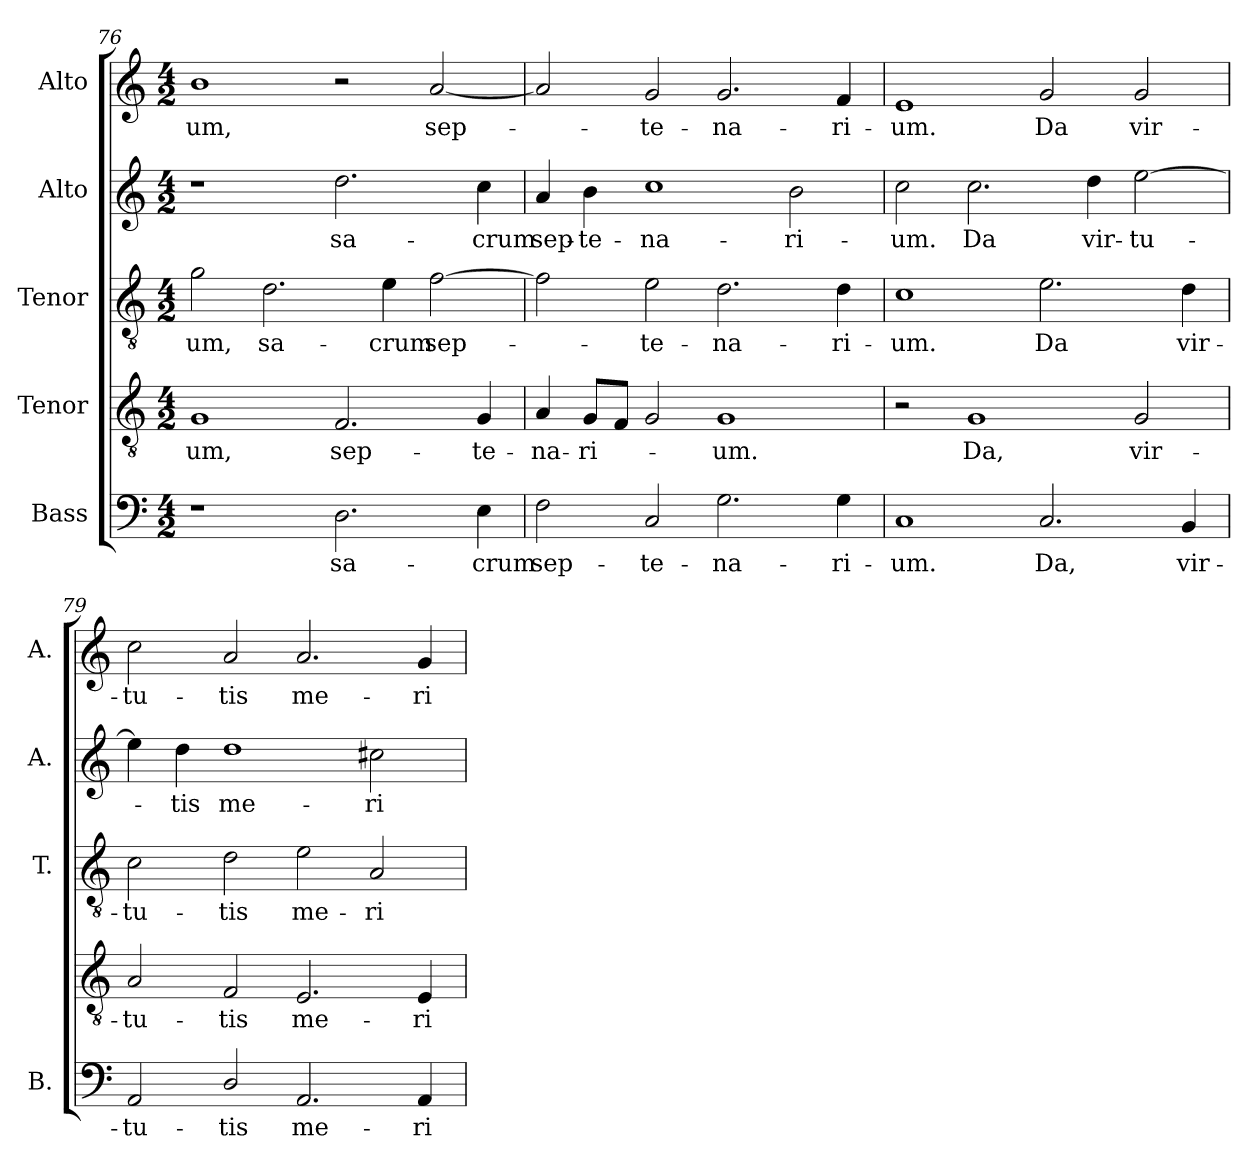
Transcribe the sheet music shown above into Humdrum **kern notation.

**kern	**text	**kern	**text	**kern	**text	**kern	**text	**kern	**text
*part5	*part5	*part4	*part4	*part3	*part3	*part2	*part2	*part1	*part1
*staff5	*staff5	*staff4	*staff4	*staff3	*staff3	*staff2	*staff2	*staff1	*staff1
*I"Bass	*	*I"Tenor	*	*I"Tenor	*	*I"Alto	*	*I"Alto	*
*I'B.	*	*	*	*I'T.	*	*I'A.	*	*I'A.	*
*clefF4	*	*clefGv2	*	*clefGv2	*	*clefG2	*	*clefG2	*
*	*	*ITrd7c12	*	*ITrd7c12	*	*	*	*	*
*k[]	*	*k[]	*	*k[]	*	*k[]	*	*k[]	*
*C:	*	*C:	*	*C:	*	*C:	*	*C:	*
*M4/2	*	*M4/2	*	*M4/2	*	*M4/2	*	*M4/2	*
=76	=76	=76	=76	=76	=76	=76	=76	=76	=76
!	!	!	!LO:LY:b:color=#000000	!	!	!	!	!	!
!	!	!	!	!	!LO:LY:b:color=#000000	!	!	!	!
!	!	!	!	!	!	!	!	!	!LO:LY:b:color=#000000
1r	.	1GGi	-um,	2Gi\	-um,	1r	.	1bi	-um,
!	!	!	!	!	!LO:LY:b:color=#000000	!	!	!	!
.	.	.	.	2.Di\	sa-	.	.	.	.
!	!LO:LY:b:color=#000000	!	!	!	!	!	!	!	!
!	!	!	!LO:LY:b:color=#000000	!	!	!	!	!	!
!	!	!	!	!	!	!	!LO:LY:b:color=#000000	!	!
2.Di\	sa-	2.FFi/	sep-	.	.	2.ddi\	sa-	2r	.
!	!	!	!	!	!LO:LY:b:color=#000000	!	!	!	!
.	.	.	.	4Ei\	-crum	.	.	.	.
!	!	!	!	!	!LO:LY:b:color=#000000	!	!	!	!
!	!	!	!	!	!	!	!	!	!LO:LY:b:color=#000000
.	.	.	.	[2Fi\	sep-	.	.	[2ai/	sep-
!	!LO:LY:b:color=#000000	!	!	!	!	!	!	!	!
!	!	!	!LO:LY:b:color=#000000	!	!	!	!	!	!
!	!	!	!	!	!	!	!LO:LY:b:color=#000000	!	!
4Ei\	-crum	4GGi/	-te-	.	.	4cci\	-crum	.	.
!!LO:PB:g=z
=77	=77	=77	=77	=77	=77	=77	=77	=77	=77
!	!LO:LY:b:color=#000000	!	!	!	!	!	!	!	!
!	!	!	!LO:LY:b:color=#000000	!	!	!	!	!	!
!	!	!	!	!	!	!	!LO:LY:b:color=#000000	!	!
2Fi\	sep-	4AAi/	-na-	2Fi\]	.	4ai/	sep-	2ai/]	.
!	!	!	!LO:LY:b:color=#000000	!	!	!	!	!	!
!	!	!	!	!	!	!	!LO:LY:b:color=#000000	!	!
.	.	8GGi/L	-ri-	.	.	4bi\	-te-	.	.
.	.	8FFi/J	.	.	.	.	.	.	.
!	!LO:LY:b:color=#000000	!	!	!	!	!	!	!	!
!	!	!	!	!	!LO:LY:b:color=#000000	!	!	!	!
!	!	!	!	!	!	!	!LO:LY:b:color=#000000	!	!
!	!	!	!	!	!	!	!	!	!LO:LY:b:color=#000000
2Ci/	-te-	2GGi/	.	2Ei\	-te-	1cci	-na-	2gi/	-te-
!	!LO:LY:b:color=#000000	!	!	!	!	!	!	!	!
!	!	!	!LO:LY:b:color=#000000	!	!	!	!	!	!
!	!	!	!	!	!LO:LY:b:color=#000000	!	!	!	!
!	!	!	!	!	!	!	!	!	!LO:LY:b:color=#000000
2.Gi\	-na-	1GGi	-um.	2.Di\	-na-	.	.	2.gi/	-na-
!	!	!	!	!	!	!	!LO:LY:b:color=#000000	!	!
.	.	.	.	.	.	2bi\	-ri-	.	.
!	!LO:LY:b:color=#000000	!	!	!	!	!	!	!	!
!	!	!	!	!	!LO:LY:b:color=#000000	!	!	!	!
!	!	!	!	!	!	!	!	!	!LO:LY:b:color=#000000
4Gi\	-ri-	.	.	4Di\	-ri-	.	.	4fi/	-ri-
=78	=78	=78	=78	=78	=78	=78	=78	=78	=78
!	!LO:LY:b:color=#000000	!	!	!	!	!	!	!	!
!	!	!	!	!	!LO:LY:b:color=#000000	!	!	!	!
!	!	!	!	!	!	!	!LO:LY:b:color=#000000	!	!
!	!	!	!	!	!	!	!	!	!LO:LY:b:color=#000000
1Ci	-um.	2r	.	1Ci	-um.	2cci\	-um.	1ei	-um.
!	!	!	!LO:LY:b:color=#000000	!	!	!	!	!	!
!	!	!	!	!	!	!	!LO:LY:b:color=#000000	!	!
.	.	1GGi	Da,	.	.	2.cci\	Da	.	.
!	!LO:LY:b:color=#000000	!	!	!	!	!	!	!	!
!	!	!	!	!	!LO:LY:b:color=#000000	!	!	!	!
!	!	!	!	!	!	!	!	!	!LO:LY:b:color=#000000
2.Ci/	Da,	.	.	2.Ei\	Da	.	.	2gi/	Da
!	!	!	!	!	!	!	!LO:LY:b:color=#000000	!	!
.	.	.	.	.	.	4ddi\	vir-	.	.
!	!	!	!LO:LY:b:color=#000000	!	!	!	!	!	!
!	!	!	!	!	!	!	!LO:LY:b:color=#000000	!	!
!	!	!	!	!	!	!	!	!	!LO:LY:b:color=#000000
.	.	2GGi/	vir-	.	.	[2eei\	-tu-	2gi/	vir-
!	!LO:LY:b:color=#000000	!	!	!	!	!	!	!	!
!	!	!	!	!	!LO:LY:b:color=#000000	!	!	!	!
4BBi/	vir-	.	.	4Di\	vir-	.	.	.	.
=79	=79	=79	=79	=79	=79	=79	=79	=79	=79
!	!LO:LY:b:color=#000000	!	!	!	!	!	!	!	!
!	!	!	!LO:LY:b:color=#000000	!	!	!	!	!	!
!	!	!	!	!	!LO:LY:b:color=#000000	!	!	!	!
!	!	!	!	!	!	!	!	!	!LO:LY:b:color=#000000
2AAi/	-tu-	2AAi/	-tu-	2Ci\	-tu-	4eei\]	.	2cci\	-tu-
!	!	!	!	!	!	!	!LO:LY:b:color=#000000	!	!
.	.	.	.	.	.	4ddi\	-tis	.	.
!	!LO:LY:b:color=#000000	!	!	!	!	!	!	!	!
!	!	!	!LO:LY:b:color=#000000	!	!	!	!	!	!
!	!	!	!	!	!LO:LY:b:color=#000000	!	!	!	!
!	!	!	!	!	!	!	!LO:LY:b:color=#000000	!	!
!	!	!	!	!	!	!	!	!	!LO:LY:b:color=#000000
2Di/	-tis	2FFi/	-tis	2Di\	-tis	1ddi	me-	2ai/	-tis
!	!LO:LY:b:color=#000000	!	!	!	!	!	!	!	!
!	!	!	!LO:LY:b:color=#000000	!	!	!	!	!	!
!	!	!	!	!	!LO:LY:b:color=#000000	!	!	!	!
!	!	!	!	!	!	!	!	!	!LO:LY:b:color=#000000
2.AAi/	me-	2.EEi/	me-	2Ei\	me-	.	.	2.ai/	me-
!	!	!	!	!	!LO:LY:b:color=#000000	!	!	!	!
!	!	!	!	!	!	!	!LO:LY:b:color=#000000	!	!
.	.	.	.	2AAi/	-ri-	2cc#Xi\	-ri-	.	.
!	!LO:LY:b:color=#000000	!	!	!	!	!	!	!	!
!	!	!	!LO:LY:b:color=#000000	!	!	!	!	!	!
!	!	!	!	!	!	!	!	!	!LO:LY:b:color=#000000
4AAi/	-ri-	4EEi/	-ri-	.	.	.	.	4gi/	-ri-
=	=	=	=	=	=	=	=	=	=
*-	*-	*-	*-	*-	*-	*-	*-	*-	*-
